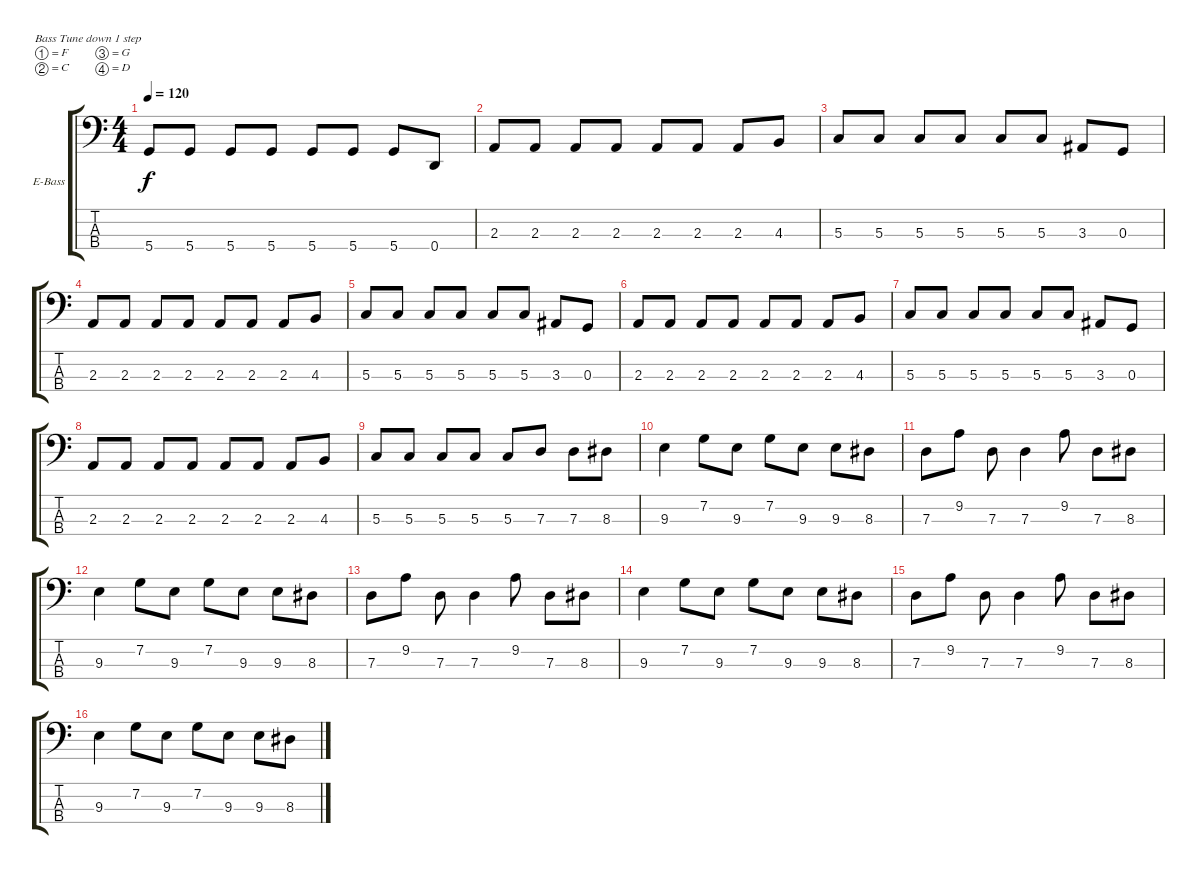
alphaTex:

\bracketExtendMode groupsimilarinstruments
\firstSystemTrackNameOrientation horizontal
\otherSystemsTrackNameOrientation horizontal
\track ("Bass" "E-Bass") {instrument electricbasspick}
\staff {score tabs}
\tuning (F2 C2 G1 D1)
\ts (4 4)
\tempo 120
\clef f4
\ks c
5.4.8{dy f} 5.4.8 5.4.8 5.4.8 5.4.8 5.4.8 5.4.8 0.4.8 |
2.3.8 2.3.8 2.3.8 2.3.8 2.3.8 2.3.8 2.3.8 4.3.8 |
5.3.8 5.3.8 5.3.8 5.3.8 5.3.8 5.3.8 3.3.8 0.3.8 |
2.3.8 2.3.8 2.3.8 2.3.8 2.3.8 2.3.8 2.3.8 4.3.8 |
5.3.8 5.3.8 5.3.8 5.3.8 5.3.8 5.3.8 3.3.8 0.3.8 |
2.3.8 2.3.8 2.3.8 2.3.8 2.3.8 2.3.8 2.3.8 4.3.8 |
5.3.8 5.3.8 5.3.8 5.3.8 5.3.8 5.3.8 3.3.8 0.3.8 |
2.3.8 2.3.8 2.3.8 2.3.8 2.3.8 2.3.8 2.3.8 4.3.8 |
5.3.8 5.3.8 5.3.8 5.3.8 5.3.8 7.3.8 7.3.8 8.3.8 |
9.3.4 7.2.8 9.3.8 7.2.8 9.3.8 9.3.8 8.3.8 |
7.3.8 9.2.8 7.3.8 7.3.4 9.2.8 7.3.8 8.3.8 |
9.3.4 7.2.8 9.3.8 7.2.8 9.3.8 9.3.8 8.3.8 |
7.3.8 9.2.8 7.3.8 7.3.4 9.2.8 7.3.8 8.3.8 |
9.3.4 7.2.8 9.3.8 7.2.8 9.3.8 9.3.8 8.3.8 |
7.3.8 9.2.8 7.3.8 7.3.4 9.2.8 7.3.8 8.3.8 |
9.3.4 7.2.8 9.3.8 7.2.8 9.3.8 9.3.8 8.3.8
